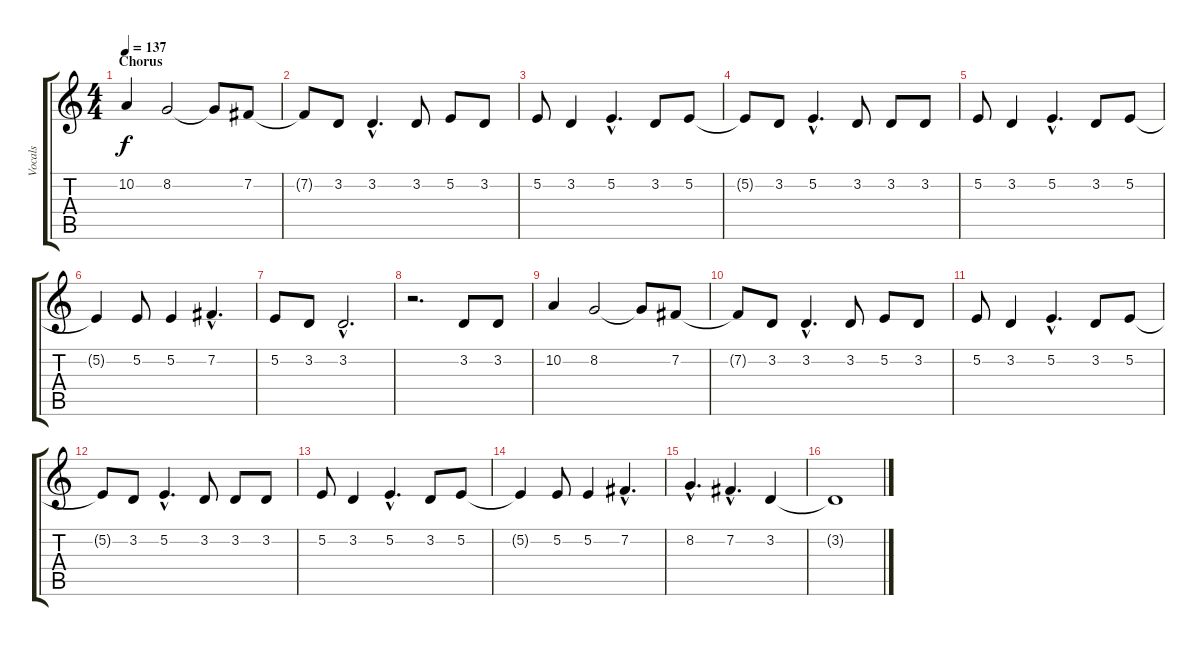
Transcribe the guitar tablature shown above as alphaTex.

\track ("Vocals" "Vocals") {instrument flute}
\staff {score tabs}
\tuning (E4 B3 G3 D3 A2 E2) {hide}
\ts (4 4)
\section ("" "Chorus")
\tempo 137
\clef g2
\ks c
10.2.4{dy f} 8.2.2 8.2{t}.8 7.2.8 |
7.2{t}.8 3.2.8 3.2{hac}.4{d} 3.2.8 5.2.8 3.2.8 |
5.2.8 3.2.4 5.2{hac}.4{d} 3.2.8 5.2.8 |
5.2{t}.8 3.2.8 5.2{hac}.4{d} 3.2.8 3.2.8 3.2.8 |
5.2.8 3.2.4 5.2{hac}.4{d} 3.2.8 5.2.8 |
5.2{t}.4 5.2.8 5.2.4 7.2{hac}.4{d} |
5.2.8 3.2.8 3.2{hac}.2{d} |
r.2{d} 3.2.8 3.2.8 |
10.2.4 8.2.2 8.2{t}.8 7.2.8 |
7.2{t}.8 3.2.8 3.2{hac}.4{d} 3.2.8 5.2.8 3.2.8 |
5.2.8 3.2.4 5.2{hac}.4{d} 3.2.8 5.2.8 |
5.2{t}.8 3.2.8 5.2{hac}.4{d} 3.2.8 3.2.8 3.2.8 |
5.2.8 3.2.4 5.2{hac}.4{d} 3.2.8 5.2.8 |
5.2{t}.4 5.2.8 5.2.4 7.2{hac}.4{d} |
8.2{hac}.4{d} 7.2{hac}.4{d} 3.2.4 |
3.2{t}.1
